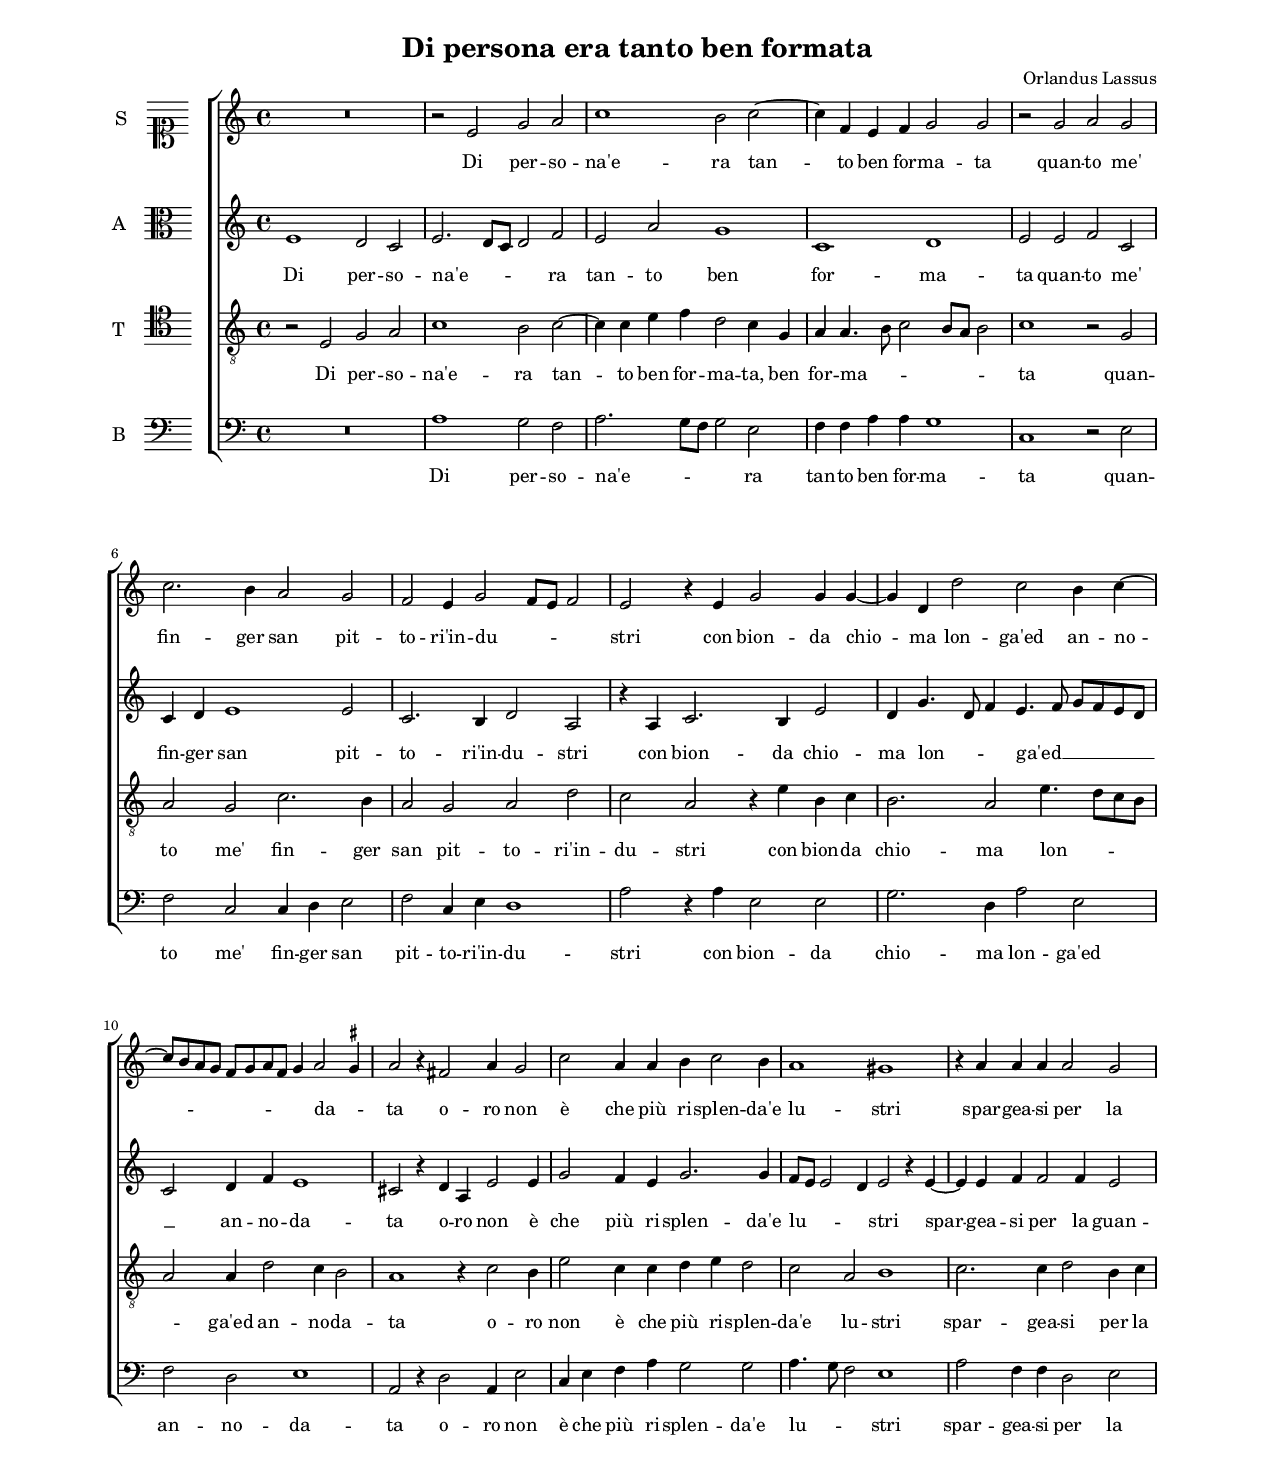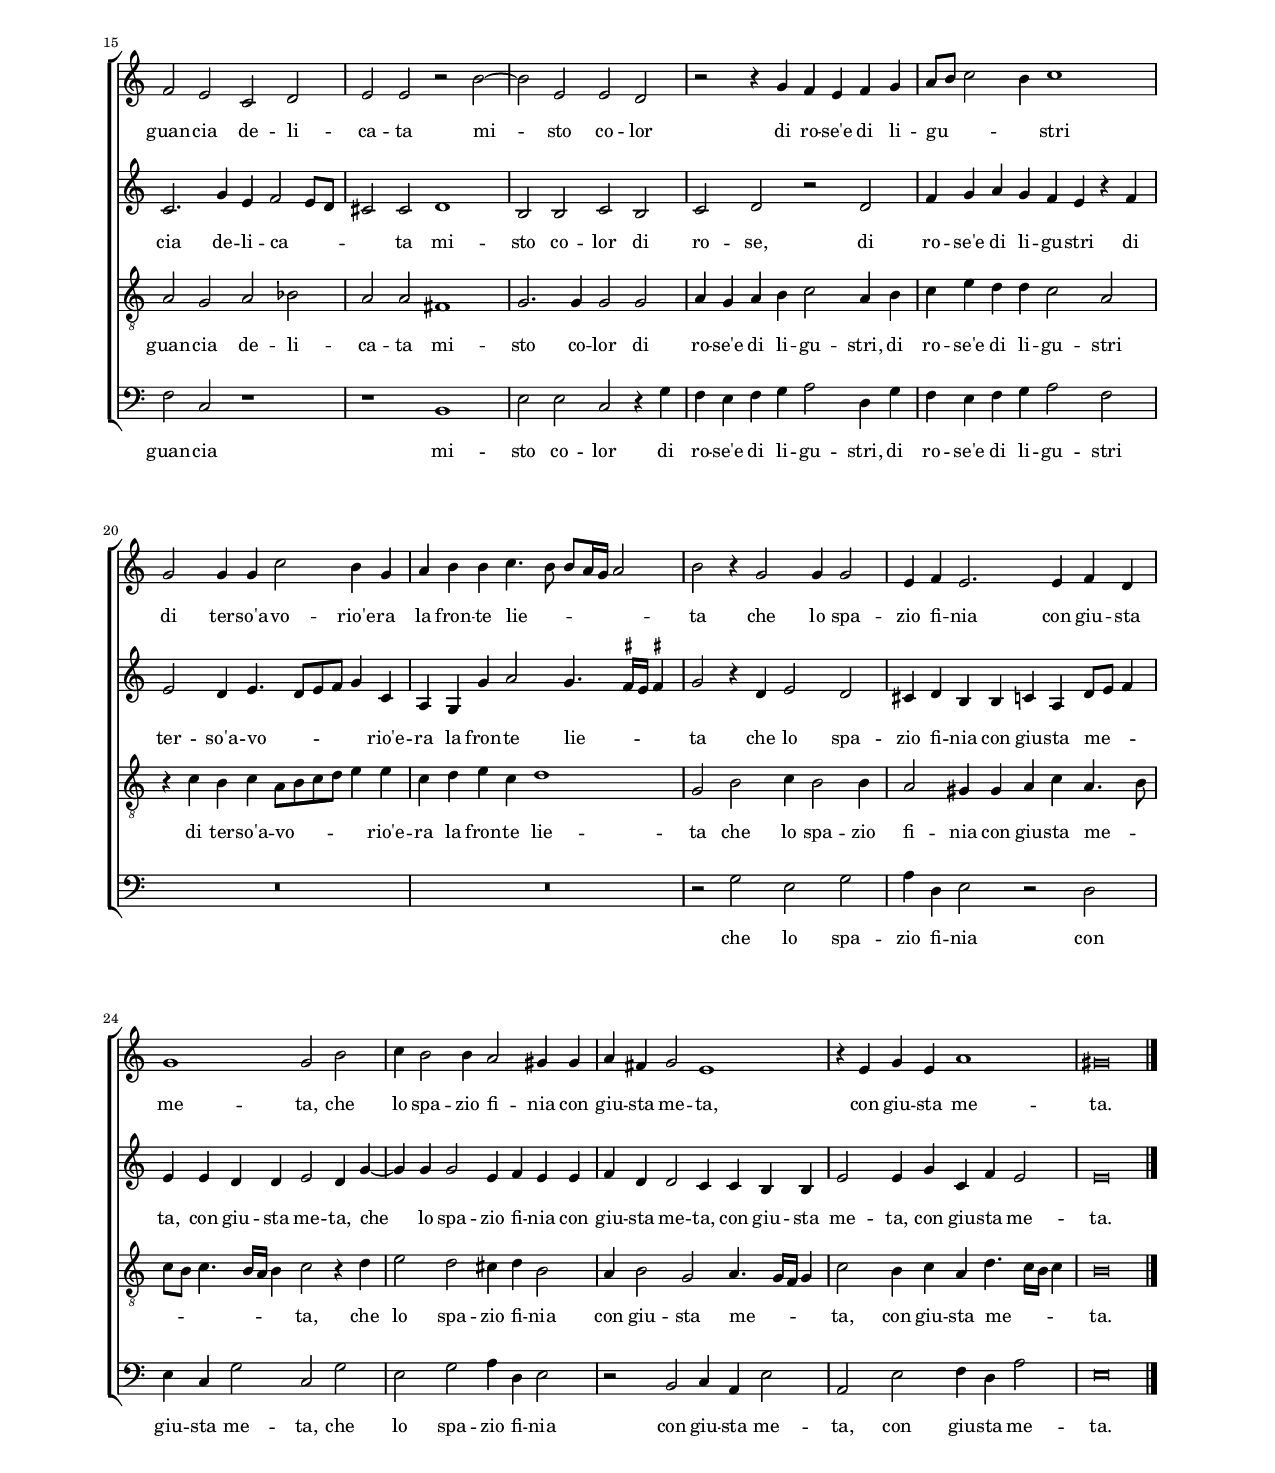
\header
{
  title="Di persona era tanto ben formata"
  composer="Orlandus Lassus"
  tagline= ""
}

\version "2.18.2"
\include "deutsch.ly"
#(set-global-staff-size 15)
#(set-default-paper-size "letter")
#(ly:set-option 'point-and-click #f)

	
global = {
	\key c \major
	\time 4/4 \set Score.measureLength = #(ly:make-moment 2/1)
	\skip 1*56 \bar "|."
	}

	ficta = { \once \set suggestAccidentals = ##t }
	
	forget = #(define-music-function (parser location music) (ly:music?) #{
		\accidentalStyle forget
		$music
		\accidentalStyle default
		#})
	
	m = \melisma
	me = \melismaEnd


\paper
	{
	top-margin = 2 \cm
	bottom-margin = 2 \cm
	left-margin = 2 \cm
	right-margin = 2 \cm
	ragged-bottom = ##f
	ragged-last-bottom = ##f
	print-page-number = ##f
	system-system-spacing = #'((basic-distance . 18) (minimum-distance . 13) (padding . 6) (strechability . 250))
	systems-per-page = 3
	page-count = 2
%	min-systems-per-page = 3
%	oddHeaderMarkup = \markup { \fill-line { \null \null \column \right-align { \fontsize #1 \fromproperty #'page:page-number-string \null } } }
%	evenHeaderMarkup = \markup { \column \right-align { \fontsize #1 \fromproperty #'page:page-number-string \null } }
	}


incipitcantus = \markup { \score {
	{
	\set Staff.instrumentName = \markup { \fontsize #1 "S" }
	\key c \major
	\clef soprano
	s4 \bar ""
	}
	\layout  {
	raggedright = ##t
	indent = 0.8 \cm
	line-width = 1.6 \cm
	\context { \Staff \remove Time_signature_engraver }
	\override Staff.Clef.Y-extent = #'(0 . 0)
	}} \hspace #1 }
	
      
incipitaltus = \markup { \score {
	{
	\set Staff.instrumentName = \markup { \fontsize #1 "A" }
	\key c \major
	\clef alto
	s4 \bar ""
	}
	\layout  {
	raggedright = ##t
	indent = 0.8 \cm
	line-width = 1.6 \cm
	\context { \Staff \remove Time_signature_engraver }
	\override Staff.Clef.Y-extent = #'(0 . 0)
	}} \hspace #1 }


incipittenor = \markup { \score {
	{
	\set Staff.instrumentName = \markup { \fontsize #1 "T" }
	\key c \major
	\clef tenor
	s4 \bar ""
	}
	\layout  {
	raggedright = ##t
	indent = 0.8 \cm
	line-width = 1.6 \cm
	\context { \Staff \remove Time_signature_engraver }
	\override Staff.Clef.Y-extent = #'(0 . 0)
	}} \hspace #1 }


incipitbassus = \markup { \score {
	{
	\set Staff.instrumentName = \markup { \fontsize #1 "B" }
	\key c \major
	\clef bass
	s4 \bar ""
	}
	\layout  {
	raggedright = ##t
	indent = 0.8 \cm
	line-width = 1.6 \cm
	\context { \Staff \remove Time_signature_engraver }
	\override Staff.Clef.Y-extent = #'(0 . 0)
	}} \hspace #1 }


cantus =  \relative c''
	{
	R\breve
	r2 e, g a
	c1 h2 c~
	c4 f, e f g2 g
%5
	r2 g a g
	c2. h4 a2 g
	f2 e4 g2 f8 e f2
	e2 r4 e g2 g4 g~
	g4 d d'2 c h4 c~
%10
	c8 h a g f[ g a f] g4 a2 \ficta gis4
	a2 r4 fis2 a4 g2
	c2 a4 a h c2 h4
	a1 gis
	r4 a a a a2 g |
%15
	f2 e c d
	e2 e r h'~
	h2 e, e d
	r2 r4 g f e f g
	a8 h c2 h4 c1 |
%20
	g2 g4 g c2 h4 g
	a4 h h c4. h8 h[ a16 g] a2
	h2 r4 g2 g4 g2
	e4 f e2. e4 f d
	g1 g2 h |
%25
	c4 h2 h4 a2 gis4 gis
	a4 fis g2 e1
	r4 e g e a1
	gis\breve |
	}


altus =  \relative c'
        {
	e1 d2 c
	e2. d8 c d2 f
	e2 a g1
	c,1 d
%5
	e2 e f c |
	c4 d e1 e2
	c2. h4 d2 a
	r4 a c2. h4 e2
	d4 g4. d8 f4 e4. f8 g[ f e d]
%10
	c2 d4 f e1 |
	cis2 r4 d a e'2 e4
	g2 f4 e g2. g4
	f8 e e2 d4 e2 r4 e~
	e4 e f f2 f4 e2
%15
	c2. g'4 e4 f2 e8 d |
	cis2 cis d1
	h2 h c h
	c2 d r d
	f4 g a g f e r f
%20
	e2 d4 e4. d8 e f g4 c, |
	a4 g g' a2 g4. \ficta fis16 e \ficta fis!4
	g2 r4 d e2 d
	cis4 d h h c a d8 e f4
	e4 e d d e2 d4 g~
%25
	g4 g g2 e4 f e e |
	f4 d d2 c4 c h h
	e2 e4 g c, f e2
	e\breve |
	}


tenor =  \relative c'
	{
	r2 e, g a
	c1 h2 c~
	c4 c e f d2 c4 g
	a4 a4. h8 c2 h8 a h2
%5
	c1 r2 g |
	a2 g c2. h4
	a2 g a d
	c2 a r4 e' h c
	h2. a2 e'4. d8 c h
%10
	a2 a4 d2 c4 h2 |
	a1 r4 c2 h4
	e2 c4 c d e d2
	c2 a h1
	c2. c4 d2 h4 c
%15
	a2 g a b |
	a2 a fis1
	g2. g4 g2 g
	a4 g a h c2 a4 h
	c4 e d d c2 a
%20
	r4 c h c a8 h c d e4 e |
	c4 d e c d1
	g,2 h c4 h2 h4
	a2 gis4 gis a c a4. h8
	c8 h c4. h16 a h4 c2 r4 d
%25
	e2 d cis4 d h2 |
	a4 h2 g a4. g16 f g4
	c2 h4 c a d4. c16 h c4
	h\breve |
	}


bassus  =  \relative c
	{
	R\breve
	a'1 g2 f
	a2. g8 f g2 e
	f4 f a a g1
%5
	c,1 r2 e |
	f2 c c4 d e2
	f2 c4 e d1
	a'2 r4 a e2 e
	g2. d4 a'2 e
%10
	f2 d e1 |
	a,2 r4 d2 a4 e'2
	c4 e f a g2 g
	a4. g8 f2 e1
	a2 f4 f d2 e
%15
	f2 c r1 |
	r1 h
	e2 e c r4 g'
	f4 e f g a2 d,4 g
	f4 e f g a2 f
%20
	R\breve |
	R\breve
	r2 g e g
	a4 d, e2 r d
	e4 c g'2 c, g'
%25
	e2 g a4 d, e2 |
	r2 h c4 a e'2
	a,2 e' f4 d a'2
	e\breve |
	}

lyricscantus = \lyricmode {
	Di per -- so -- na'e -- ra tan -- to ben for -- ma -- ta
	quan -- to me' fin -- ger san pit -- to -- ri'in -- du -- _ _ _ stri
	con bion -- da chio -- ma lon -- ga'ed an -- no -- _ _ _ _ _ _ _ _ da -- _ ta
	o -- ro non è che più ri -- splen -- da'e lu -- stri
	spar -- gea -- si per la guan -- cia de -- li -- ca -- ta
	mi -- sto co -- lor di ro -- se'e di li -- gu -- _ _ _ stri
	di ter -- so'a -- vo -- rio'e -- ra la fron -- te lie -- _ _ _ _ _ ta
	che lo spa -- zio fi -- nia con giu -- sta me -- ta,
	che lo spa -- zio fi -- nia con giu -- sta me -- ta,
	con giu -- sta me -- ta.
	}


lyricsaltus = \lyricmode {
	Di per -- so -- na'e -- _ _ _ ra tan -- to ben for -- ma -- ta
	quan -- to me' fin -- ger san pit -- to -- ri'in -- du -- stri
	con bion -- da chio -- ma lon -- _ _ ga'ed __ _ _ _ _ _ _ an -- no -- da -- ta
	o -- ro non è che più ri -- splen -- da'e lu -- _ _ _ stri
	spar -- gea -- si per la guan -- cia de -- li -- ca -- _ _ _ ta
	mi -- sto co -- lor di ro -- se,
	di ro -- se'e di li -- gu -- stri
	di ter -- so'a -- vo -- _ _ _ _ rio'e -- ra la fron -- te lie -- _ _ _ ta
	che lo spa -- zio fi -- nia con giu -- sta me -- _ _ ta,
	con giu -- sta me -- ta,
	che lo spa -- zio fi -- nia con giu -- sta me -- ta,
	con giu -- sta me -- ta,
	con giu -- sta me -- ta.
	}


lyricstenor = \lyricmode {
	Di per -- so -- na'e -- ra tan -- to ben for -- ma -- ta,
	ben for -- ma -- _ _ _ _ _ ta
	quan -- to me' fin -- ger san pit -- to -- ri'in -- du -- stri
	con bion -- da chio -- ma lon -- _ _ _ _ ga'ed an -- no -- da -- ta
	o -- ro non è che più ri -- splen -- da'e lu -- stri
	spar -- gea -- si per la guan -- cia de -- li -- ca -- ta
	mi -- sto co -- lor di ro -- se'e di li -- gu -- stri,
	di ro -- se'e di li -- gu -- stri
	di ter -- so'a -- vo -- _ _ _ _ rio'e -- ra la fron -- te lie -- ta
	che lo spa -- zio fi -- nia con giu -- sta me -- _ _ _ _ _ _ _ ta,
	che lo spa -- zio fi -- nia con giu -- sta me -- _ _ _ ta,
	con giu -- sta me -- _ _ _ ta.
	}


lyricsbassus = \lyricmode {
	Di per -- so -- na'e -- _ _ _ ra tan -- to ben for -- ma -- ta
	quan -- to me' fin -- ger san pit -- to -- ri'in -- du -- stri
	con bion -- da chio -- ma lon -- ga'ed an -- no -- da -- ta
	o -- ro non è che più ri -- splen -- da'e lu -- _ _ stri
	spar -- gea -- si per la guan -- cia
	mi -- sto co -- lor di ro -- se'e di li -- gu -- stri,
	di ro -- se'e di li -- gu -- stri
	che lo spa -- zio fi -- nia con giu -- sta me -- ta,
	che lo spa -- zio fi -- nia con giu -- sta me -- ta,
	con giu -- sta me -- ta.
	}


\score
{  
	% \transpose {
	\new ChoirStaff \with { \override StaffGrouper.staff-staff-spacing.basic-distance = #13 }
	<<

	\new Staff << \global
	\new Voice="v1" {
		\set Staff.instrumentName=\incipitcantus
		\set Staff.midiInstrument = "reed organ"
		\clef "violin"
		\cantus }
	\new Lyrics \lyricsto "v1" {\lyricscantus }
	>>


	\new Staff << \global
	\new Voice="v2" {
		\set Staff.instrumentName=\incipitaltus
		\set Staff.midiInstrument = "reed organ"
		\clef "violin" 
		\altus}
	\new Lyrics \lyricsto "v2" {\lyricsaltus }
	>>


	\new Staff << \global
	\new Voice="v3" {
		\set Staff.instrumentName=\incipittenor
		\set Staff.midiInstrument = "reed organ"
		\clef "G_8"
		\tenor }
	\new Lyrics \lyricsto "v3" {\lyricstenor }
	>>


	\new Staff << \global
	\new Voice="v4" {
		\set Staff.instrumentName=\incipitbassus
		\set Staff.midiInstrument = "reed organ"
		\clef "bass" 
		\bassus }
	\new Lyrics \lyricsto "v4" {\lyricsbassus}
	>>

	>>
	% } % transpose

	\layout
	{
	indent = 1.7 \cm
	\context { \Lyrics \override VerticalAxisGroup.nonstaff-relatedstaff-spacing.padding = #2 }
%	\context { \Lyrics \override LyricText.font-size = #1 }
	\context { \Staff \override TimeSignature.break-visibility = #end-of-line-invisible }
%	\context { \Staff \override InstrumentName.X-offset = #'-25 }
	\context { \Voice \override Slur.transparent = ##t }
%	\context { \Voice \override AccidentalSuggestion.avoid-slur = #'ignore }
%	\context { \Voice \override AccidentalSuggestion.outside-staff-priority = ##f }
	\context { \Score \override BarNumber.padding = #2 }
	\context { \Voice \override NoteHead.style = #'baroque }
	}

\midi
	{
    	\tempo 2 = 85
	}
	
}


% EOF